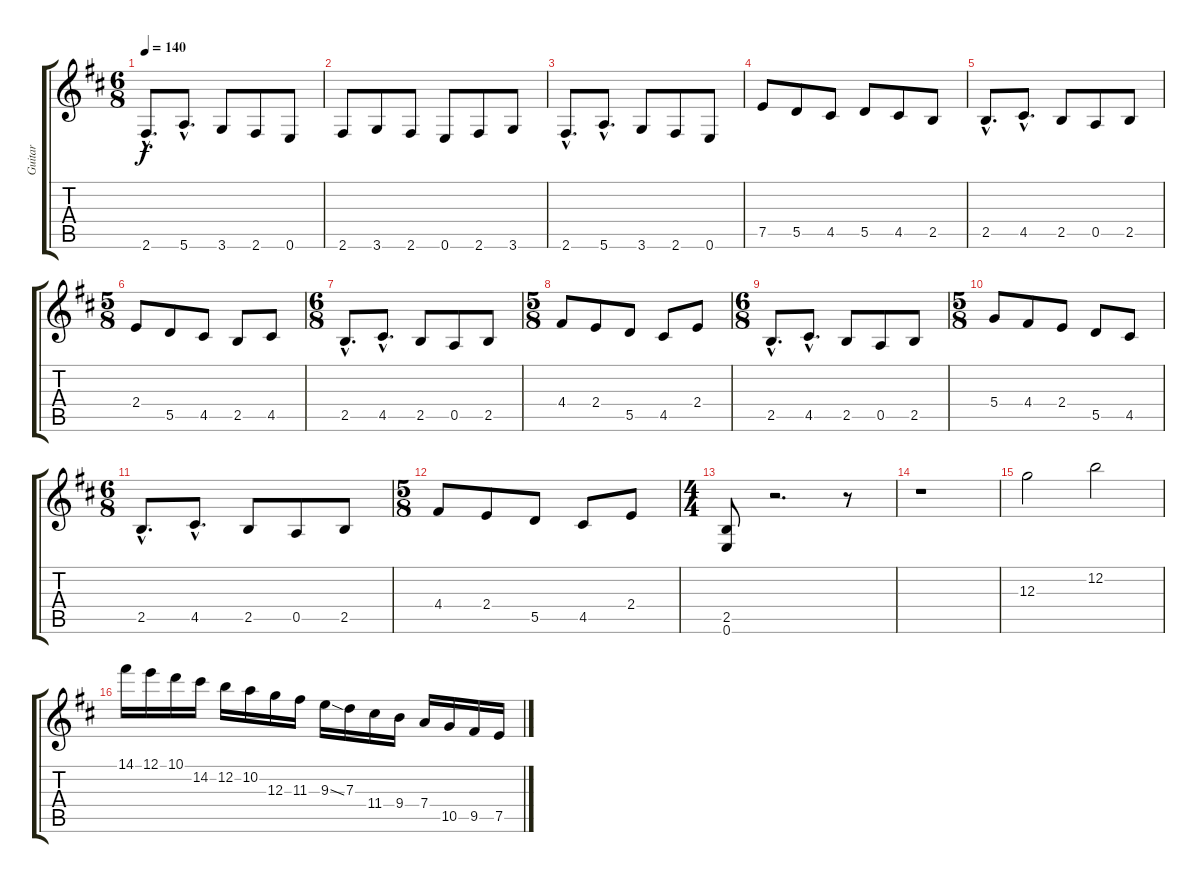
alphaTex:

\track ("Guitar" "Guitar") {instrument overdrivenguitar}
\staff {score tabs}
\tuning (E4 B3 G3 D3 A2 E2) {hide}
\ts (6 8)
\tempo 140
\clef g2
\ks bminor
2.6{hac}.8{d dy f} 5.6{hac}.8{d} 3.6.8 2.6.8 0.6.8 |
2.6.8 3.6.8 2.6.8 0.6.8 2.6.8 3.6.8 |
2.6{hac}.8{d} 5.6{hac}.8{d} 3.6.8 2.6.8 0.6.8 |
7.5.8 5.5.8 4.5.8 5.5.8 4.5.8 2.5.8 |
2.5{hac}.8{d} 4.5{hac}.8{d} 2.5.8 0.5.8 2.5.8 |
\ts (5 8)
2.4.8 5.5.8 4.5.8 2.5.8 4.5.8 |
\ts (6 8)
2.5{hac}.8{d} 4.5{hac}.8{d} 2.5.8 0.5.8 2.5.8 |
\ts (5 8)
4.4.8 2.4.8 5.5.8 4.5.8 2.4.8 |
\ts (6 8)
2.5{hac}.8{d} 4.5{hac}.8{d} 2.5.8 0.5.8 2.5.8 |
\ts (5 8)
5.4.8 4.4.8 2.4.8 5.5.8 4.5.8 |
\ts (6 8)
2.5{hac}.8{d} 4.5{hac}.8{d} 2.5.8 0.5.8 2.5.8 |
\ts (5 8)
4.4.8 2.4.8 5.5.8 4.5.8 2.4.8 |
\ts (4 4)
(2.5 0.6).8 r.2{d} r.8 |
r.1 |
12.3.2 12.2.2 |
14.1.16 12.1.16 10.1.16 14.2.16 12.2.16 10.2.16 12.3.16 11.3.16 9.3{ss}.16 7.3.16 11.4.16 9.4.16 7.4.16 10.5.16 9.5.16 7.5.16
